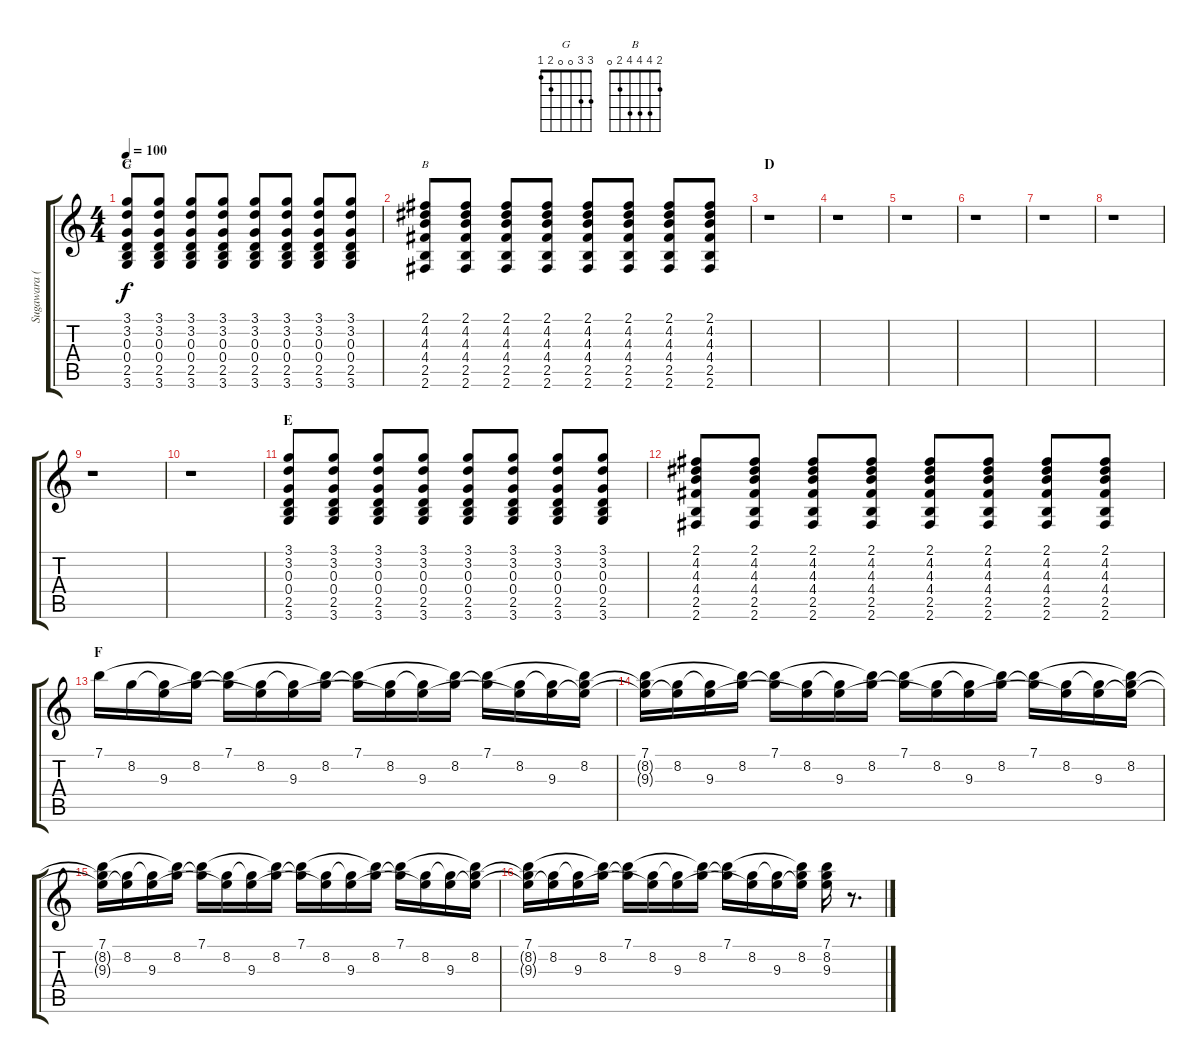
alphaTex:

\track ("Sugawara (Clean)" "Sugawara (") {instrument electricguitarclean}
\staff {score tabs}
\tuning (E4 B3 G3 D3 A2 E2) {hide}
\chord ("G" 3 3 0 0 2 1)
\chord ("B" 2 4 4 4 2 0)
\ts (4 4)
\section ("" "C")
\tempo 100
\clef g2
\ks c
(3.1 3.2 0.3 0.4 2.5 3.6).8{ch "G" dy f} (3.1 3.2 0.3 0.4 2.5 3.6).8 (3.1 3.2 0.3 0.4 2.5 3.6).8 (3.1 3.2 0.3 0.4 2.5 3.6).8 (3.1 3.2 0.3 0.4 2.5 3.6).8 (3.1 3.2 0.3 0.4 2.5 3.6).8 (3.1 3.2 0.3 0.4 2.5 3.6).8 (3.1 3.2 0.3 0.4 2.5 3.6).8 |
(2.1 4.2 4.3 4.4 2.5 2.6).8{ch "B"} (2.1 4.2 4.3 4.4 2.5 2.6).8 (2.1 4.2 4.3 4.4 2.5 2.6).8 (2.1 4.2 4.3 4.4 2.5 2.6).8 (2.1 4.2 4.3 4.4 2.5 2.6).8 (2.1 4.2 4.3 4.4 2.5 2.6).8 (2.1 4.2 4.3 4.4 2.5 2.6).8 (2.1 4.2 4.3 4.4 2.5 2.6).8 |
\section ("" "D")
r.1 |
r.1 |
r.1 |
r.1 |
r.1 |
r.1 |
r.1 |
r.1 |
\section ("" "E")
(3.1 3.2 0.3 0.4 2.5 3.6).8 (3.1 3.2 0.3 0.4 2.5 3.6).8 (3.1 3.2 0.3 0.4 2.5 3.6).8 (3.1 3.2 0.3 0.4 2.5 3.6).8 (3.1 3.2 0.3 0.4 2.5 3.6).8 (3.1 3.2 0.3 0.4 2.5 3.6).8 (3.1 3.2 0.3 0.4 2.5 3.6).8 (3.1 3.2 0.3 0.4 2.5 3.6).8 |
(2.1 4.2 4.3 4.4 2.5 2.6).8 (2.1 4.2 4.3 4.4 2.5 2.6).8 (2.1 4.2 4.3 4.4 2.5 2.6).8 (2.1 4.2 4.3 4.4 2.5 2.6).8 (2.1 4.2 4.3 4.4 2.5 2.6).8 (2.1 4.2 4.3 4.4 2.5 2.6).8 (2.1 4.2 4.3 4.4 2.5 2.6).8 (2.1 4.2 4.3 4.4 2.5 2.6).8 |
\section ("" "F")
7.1.16 8.2.16 (8.2{t} 9.3).16 (7.1{t} 8.2).16 (7.1 8.2{t}).16 (8.2 9.3{t}).16 (8.2{t} 9.3).16 (7.1{t} 8.2).16 (7.1 8.2{t}).16 (8.2 9.3{t}).16 (8.2{t} 9.3).16 (7.1{t} 8.2).16 (7.1 8.2{t}).16 (8.2 9.3{t}).16 (8.2{t} 9.3).16 (7.1{t} 8.2 9.3{t}).16 |
(7.1 8.2{t} 9.3{t}).16 (8.2 9.3{t}).16 (8.2{t} 9.3).16 (7.1{t} 8.2).16 (7.1 8.2{t}).16 (8.2 9.3{t}).16 (8.2{t} 9.3).16 (7.1{t} 8.2).16 (7.1 8.2{t}).16 (8.2 9.3{t}).16 (8.2{t} 9.3).16 (7.1{t} 8.2).16 (7.1 8.2{t}).16 (8.2 9.3{t}).16 (8.2{t} 9.3).16 (7.1{t} 8.2 9.3{t}).16 |
(7.1 8.2{t} 9.3{t}).16 (8.2 9.3{t}).16 (8.2{t} 9.3).16 (7.1{t} 8.2).16 (7.1 8.2{t}).16 (8.2 9.3{t}).16 (8.2{t} 9.3).16 (7.1{t} 8.2).16 (7.1 8.2{t}).16 (8.2 9.3{t}).16 (8.2{t} 9.3).16 (7.1{t} 8.2).16 (7.1 8.2{t}).16 (8.2 9.3{t}).16 (8.2{t} 9.3).16 (7.1{t} 8.2 9.3{t}).16 |
(7.1 8.2{t} 9.3{t}).16 (8.2 9.3{t}).16 (8.2{t} 9.3).16 (7.1{t} 8.2).16 (7.1 8.2{t}).16 (8.2 9.3{t}).16 (8.2{t} 9.3).16 (7.1{t} 8.2).16 (7.1 8.2{t}).16 (8.2 9.3{t}).16 (8.2{t} 9.3).16 (7.1{t} 8.2 9.3{t}).16 (7.1 8.2 9.3).16 r.8{d}
